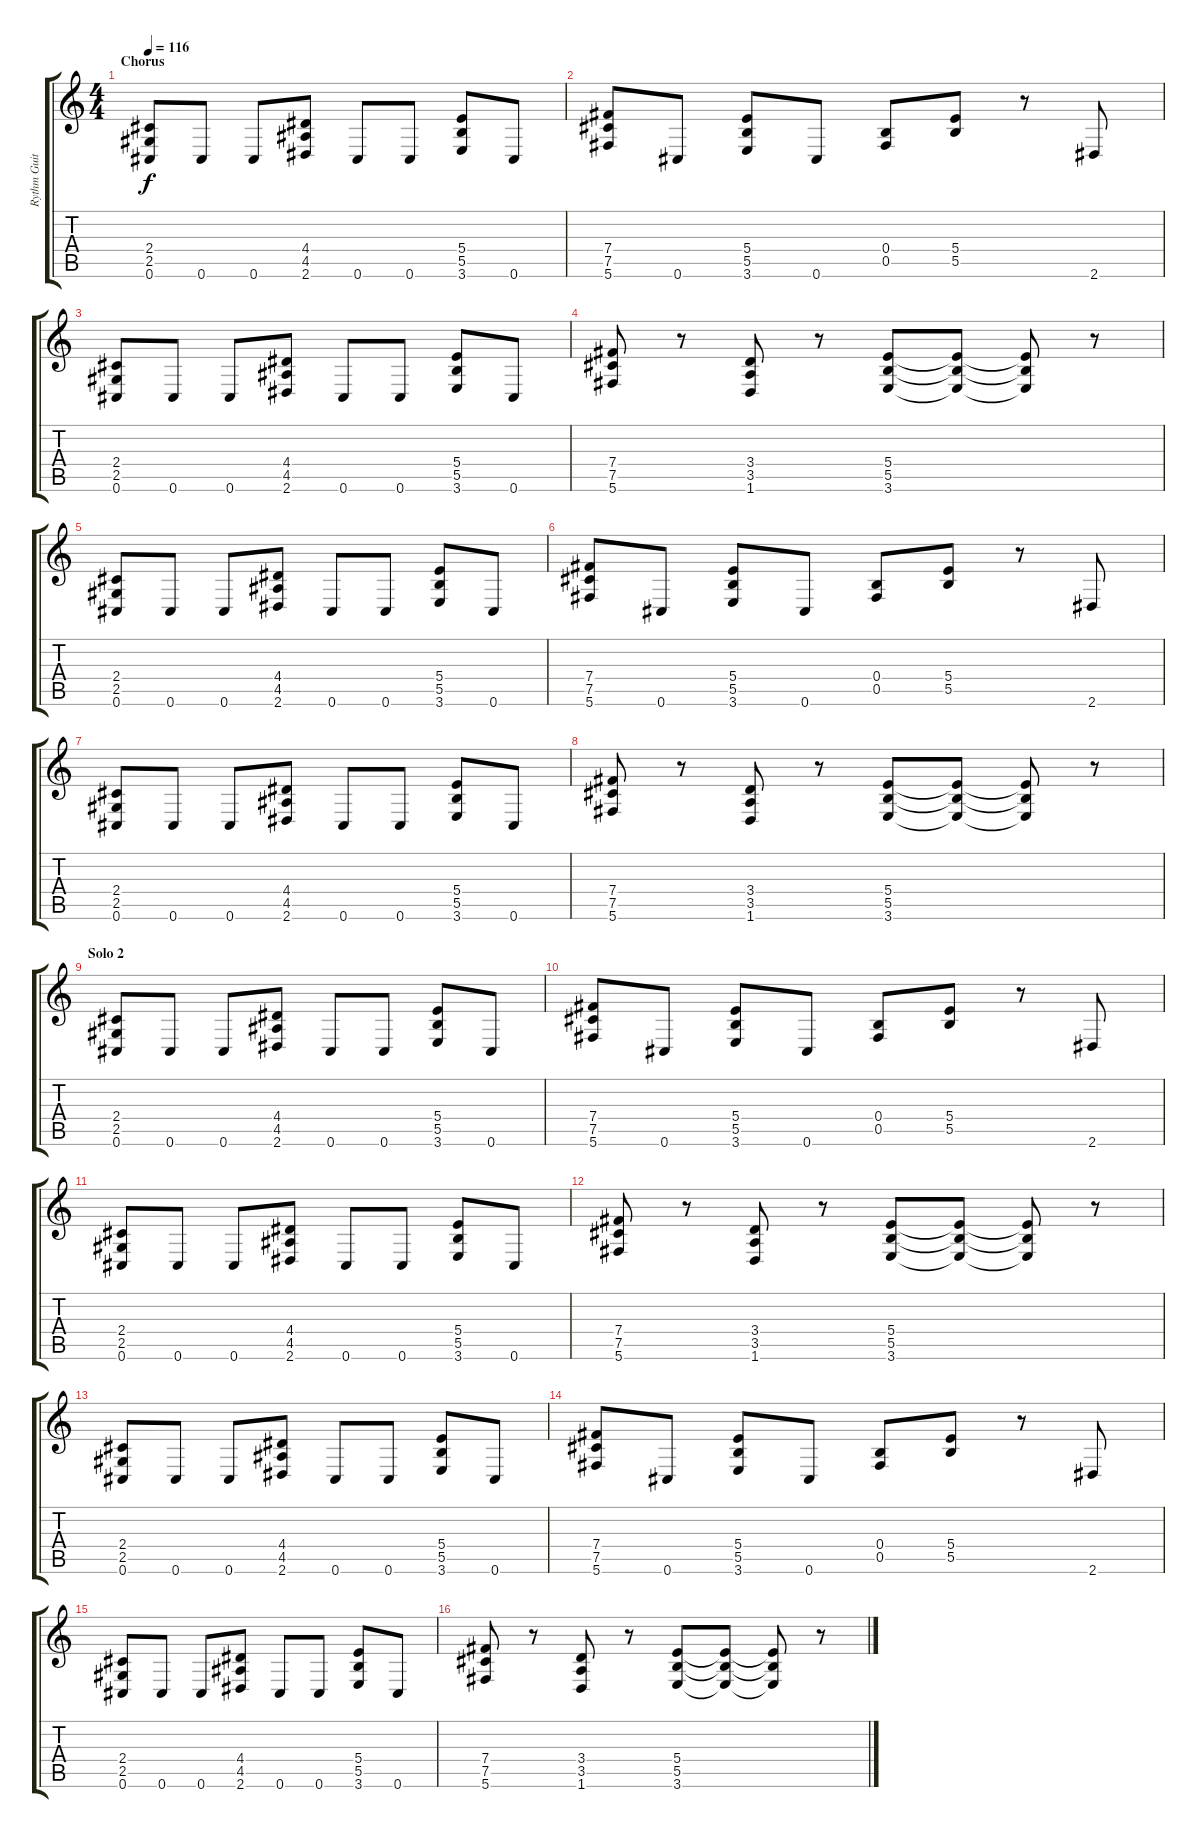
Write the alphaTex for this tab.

\track ("Rythm Guitar" "Rythm Guit") {instrument distortionguitar}
\staff {score tabs}
\tuning (Db4 Ab3 E3 B2 Gb2 Db2) {hide}
\ts (4 4)
\section ("" "Chorus")
\tempo 116
\clef g2
\ks c
(2.4 2.5 0.6).8{dy f} 0.6.8 0.6.8 (4.4 4.5 2.6).8 0.6.8 0.6.8 (5.4 5.5 3.6).8 0.6.8 |
(7.4 7.5 5.6).8 0.6.8 (5.4 5.5 3.6).8 0.6.8 (0.4 0.5).8 (5.4 5.5).8 r.8 2.6.8 |
(2.4 2.5 0.6).8 0.6.8 0.6.8 (4.4 4.5 2.6).8 0.6.8 0.6.8 (5.4 5.5 3.6).8 0.6.8 |
(7.4 7.5 5.6).8 r.8 (3.4 3.5 1.6).8 r.8 (5.4 5.5 3.6).8 (5.4{t} 5.5{t} 3.6{t}).8 (5.4{t} 5.5{t} 3.6{t}).8 r.8 |
(2.4 2.5 0.6).8 0.6.8 0.6.8 (4.4 4.5 2.6).8 0.6.8 0.6.8 (5.4 5.5 3.6).8 0.6.8 |
(7.4 7.5 5.6).8 0.6.8 (5.4 5.5 3.6).8 0.6.8 (0.4 0.5).8 (5.4 5.5).8 r.8 2.6.8 |
(2.4 2.5 0.6).8 0.6.8 0.6.8 (4.4 4.5 2.6).8 0.6.8 0.6.8 (5.4 5.5 3.6).8 0.6.8 |
(7.4 7.5 5.6).8 r.8 (3.4 3.5 1.6).8 r.8 (5.4 5.5 3.6).8 (5.4{t} 5.5{t} 3.6{t}).8 (5.4{t} 5.5{t} 3.6{t}).8 r.8 |
\section ("" "Solo 2")
(2.4 2.5 0.6).8 0.6.8 0.6.8 (4.4 4.5 2.6).8 0.6.8 0.6.8 (5.4 5.5 3.6).8 0.6.8 |
(7.4 7.5 5.6).8 0.6.8 (5.4 5.5 3.6).8 0.6.8 (0.4 0.5).8 (5.4 5.5).8 r.8 2.6.8 |
(2.4 2.5 0.6).8 0.6.8 0.6.8 (4.4 4.5 2.6).8 0.6.8 0.6.8 (5.4 5.5 3.6).8 0.6.8 |
(7.4 7.5 5.6).8 r.8 (3.4 3.5 1.6).8 r.8 (5.4 5.5 3.6).8 (5.4{t} 5.5{t} 3.6{t}).8 (5.4{t} 5.5{t} 3.6{t}).8 r.8 |
(2.4 2.5 0.6).8 0.6.8 0.6.8 (4.4 4.5 2.6).8 0.6.8 0.6.8 (5.4 5.5 3.6).8 0.6.8 |
(7.4 7.5 5.6).8 0.6.8 (5.4 5.5 3.6).8 0.6.8 (0.4 0.5).8 (5.4 5.5).8 r.8 2.6.8 |
(2.4 2.5 0.6).8 0.6.8 0.6.8 (4.4 4.5 2.6).8 0.6.8 0.6.8 (5.4 5.5 3.6).8 0.6.8 |
(7.4 7.5 5.6).8 r.8 (3.4 3.5 1.6).8 r.8 (5.4 5.5 3.6).8 (5.4{t} 5.5{t} 3.6{t}).8 (5.4{t} 5.5{t} 3.6{t}).8 r.8
